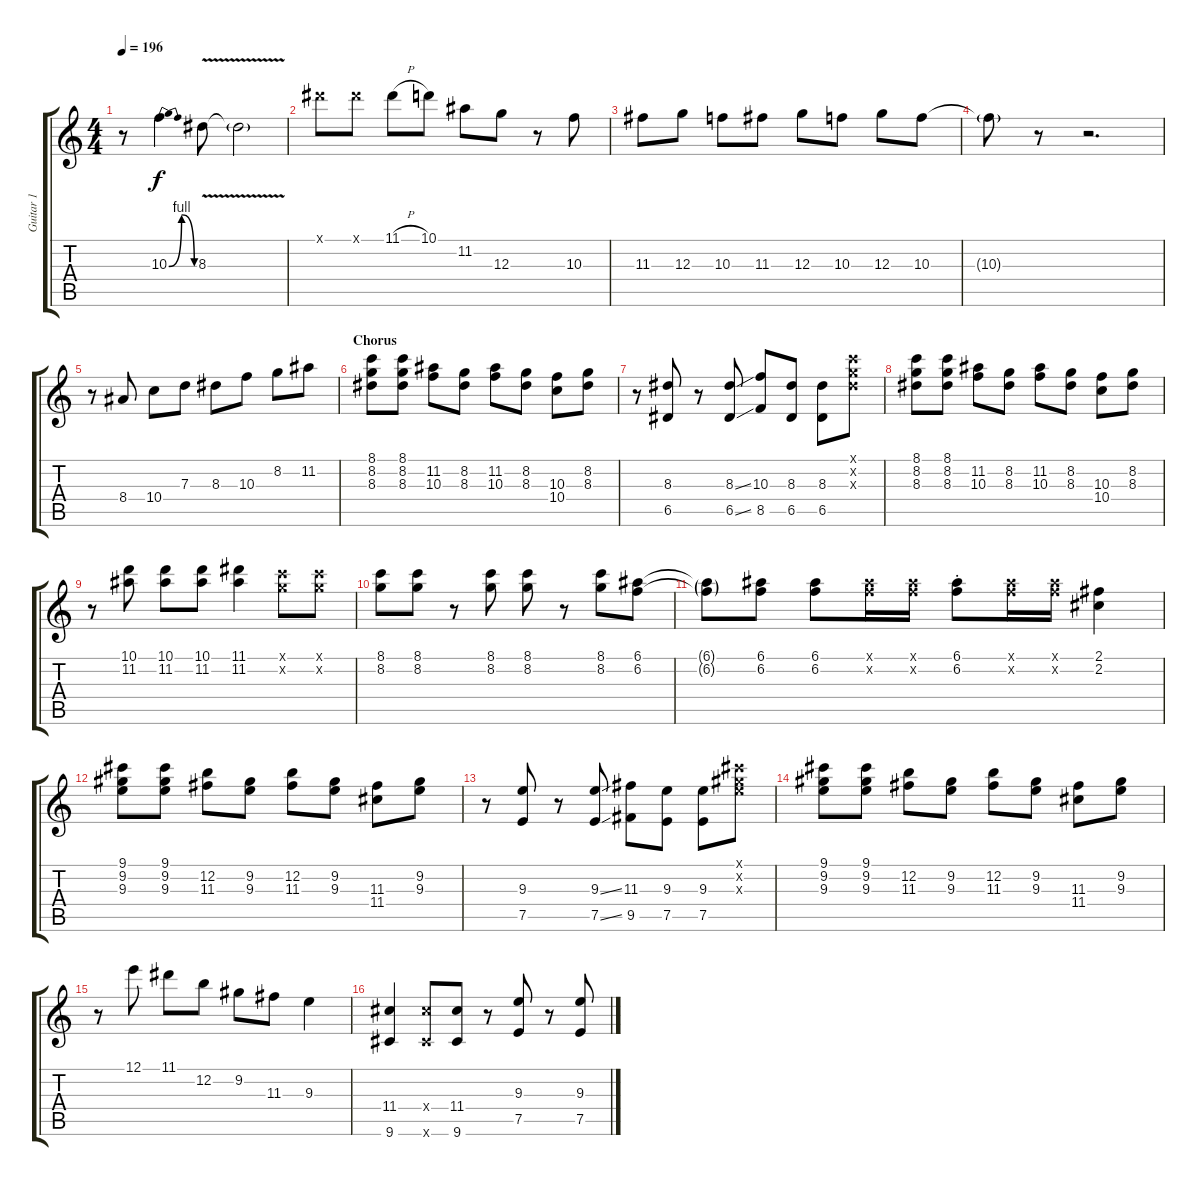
\track ("Guitar 1" "Guitar 1") {instrument overdrivenguitar}
\staff {score tabs}
\tuning (E4 B3 G3 D3 A2 E2) {hide}
\ts (4 4)
\tempo 196
\clef g2
\ks c
r.8{dy f} 10.3{be (bendrelease 0 0 30 4 30 4 60 0)}.4 8.3{v}.8 8.3{v g t}.2 |
11.1{x}.8 11.1{x}.8 11.1{h}.8 10.1.8 11.2.8 12.3.8 r.8 10.3.8 |
11.3.8 12.3.8 10.3.8 11.3.8 12.3.8 10.3.8 12.3.8 10.3.8 |
10.3{g t}.8 r.8 r.2{d} |
r.8 8.4.8 10.4.8 7.3.8 8.3.8 10.3.8 8.2.8 11.2.8 |
\section ("" "Chorus")
(8.1 8.2 8.3).8 (8.1 8.2 8.3).8 (11.2 10.3).8 (8.2 8.3).8 (11.2 10.3).8 (8.2 8.3).8 (10.3 10.4).8 (8.2 8.3).8 |
r.8 (8.3 6.5).8 r.8 (8.3{ss} 6.5{ss}).8 (10.3 8.5).8 (8.3 6.5).8 (8.3 6.5).8 (8.1{x} 8.2{x} 8.3{x}).8 |
(8.1 8.2 8.3).8 (8.1 8.2 8.3).8 (11.2 10.3).8 (8.2 8.3).8 (11.2 10.3).8 (8.2 8.3).8 (10.3 10.4).8 (8.2 8.3).8 |
r.8 (10.1 11.2).8 (10.1 11.2).8 (10.1 11.2).8 (11.1 11.2).4 (8.1{x} 8.2{x}).8 (8.1{x} 8.2{x}).8 |
(8.1 8.2).8 (8.1 8.2).8 r.8 (8.1 8.2).8 (8.1 8.2).8 r.8 (8.1 8.2).8 (6.1 6.2).8 |
(6.1{g t} 6.2{g t}).8 (6.1 6.2).8 (6.1 6.2).8 (6.1{x} 6.2{x}).16 (6.1{x} 6.2{x}).16 (6.1{st} 6.2{st}).8 (6.1{x} 6.2{x}).16 (6.1{x} 6.2{x}).16 (2.1 2.2).4 |
(9.1 9.2 9.3).8 (9.1 9.2 9.3).8 (12.2 11.3).8 (9.2 9.3).8 (12.2 11.3).8 (9.2 9.3).8 (11.3 11.4).8 (9.2 9.3).8 |
r.8 (9.3 7.5).8 r.8 (9.3{ss} 7.5{ss}).8 (11.3 9.5).8 (9.3 7.5).8 (9.3 7.5).8 (9.1{x} 9.2{x} 9.3{x}).8 |
(9.1 9.2 9.3).8 (9.1 9.2 9.3).8 (12.2 11.3).8 (9.2 9.3).8 (12.2 11.3).8 (9.2 9.3).8 (11.3 11.4).8 (9.2 9.3).8 |
r.8 12.1.8 11.1.8 12.2.8 9.2.8 11.3.8 9.3.4 |
(11.4 9.6).4 (11.4{x} 9.6{x}).8 (11.4 9.6).8 r.8 (9.3 7.5).8 r.8 (9.3{ss} 7.5{ss}).8
